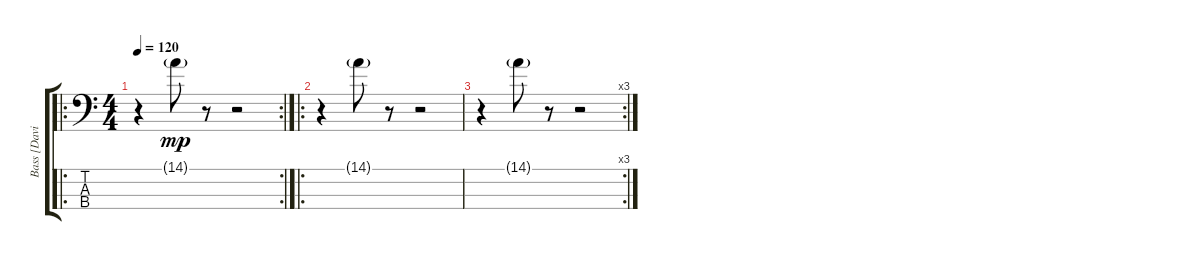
\track ("Bass [David J.]" "Bass [Davi") {instrument electricbassfinger}
\staff {score tabs}
\tuning (G2 D2 A1 E1) {hide}
\ro
\rc 2
\ts (4 4)
\tempo 120
\clef f4
\ks c
r.4{dy mp} 14.1{g}.8 r.8 r.2 |
\ro
r.4 14.1{g}.8 r.8 r.2 |
\rc 3
r.4 14.1{g}.8 r.8 r.2
